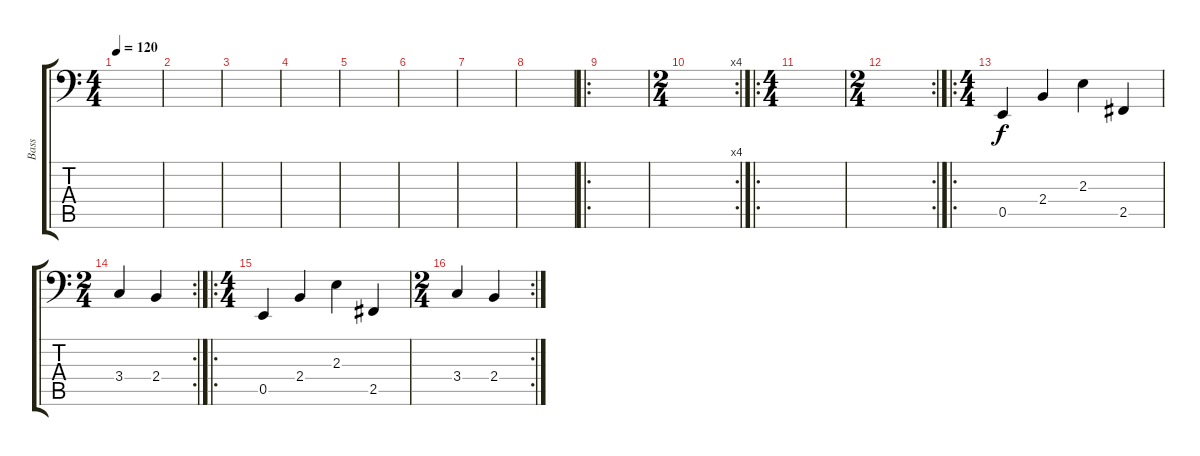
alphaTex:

\track ("Bass" "Bass") {instrument fretlessbass}
\staff {score tabs}
\tuning (C3 G2 D2 A1 E1 B0) {hide}
\ts (4 4)
\tempo 120
\clef f4
\ks c
|
|
|
|
|
|
|
|
\ro
|
\rc 4
\ts (2 4)
|
\ro
\ts (4 4)
|
\rc 2
\ts (2 4)
|
\ro
\ts (4 4)
0.5.4 2.4.4 2.3.4 2.5.4 |
\rc 2
\ts (2 4)
3.4.4 2.4.4 |
\ro
\ts (4 4)
0.5.4 2.4.4 2.3.4 2.5.4 |
\rc 2
\ts (2 4)
3.4.4 2.4.4
